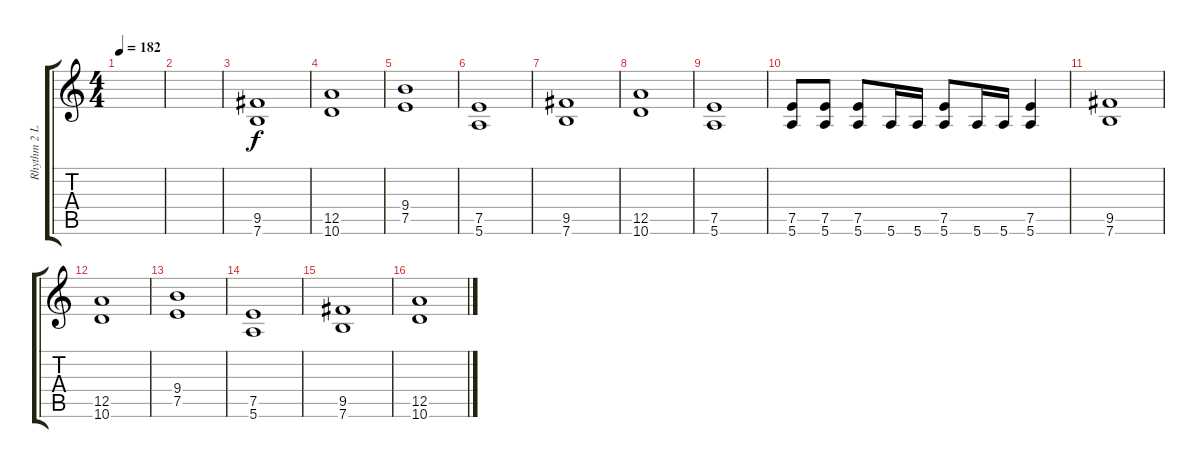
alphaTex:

\track ("Rhythm 2 L" "Rhythm 2 L") {instrument distortionguitar}
\staff {score tabs}
\tuning (E4 B3 G3 D3 A2 E2) {hide}
\ts (4 4)
\tempo 182
\clef g2
\ks c
|
|
(9.5 7.6).1{volume 11 balance 14} |
(12.5 10.6).1 |
(9.4 7.5).1 |
(7.5 5.6).1 |
(9.5 7.6).1 |
(12.5 10.6).1 |
(7.5 5.6).1 |
(7.5 5.6).8 (7.5 5.6).8 (7.5 5.6).8 5.6.16 5.6.16 (7.5 5.6).8 5.6.16 5.6.16 (7.5 5.6).4 |
(9.5 7.6).1 |
(12.5 10.6).1 |
(9.4 7.5).1 |
(7.5 5.6).1 |
(9.5 7.6).1 |
(12.5 10.6).1
